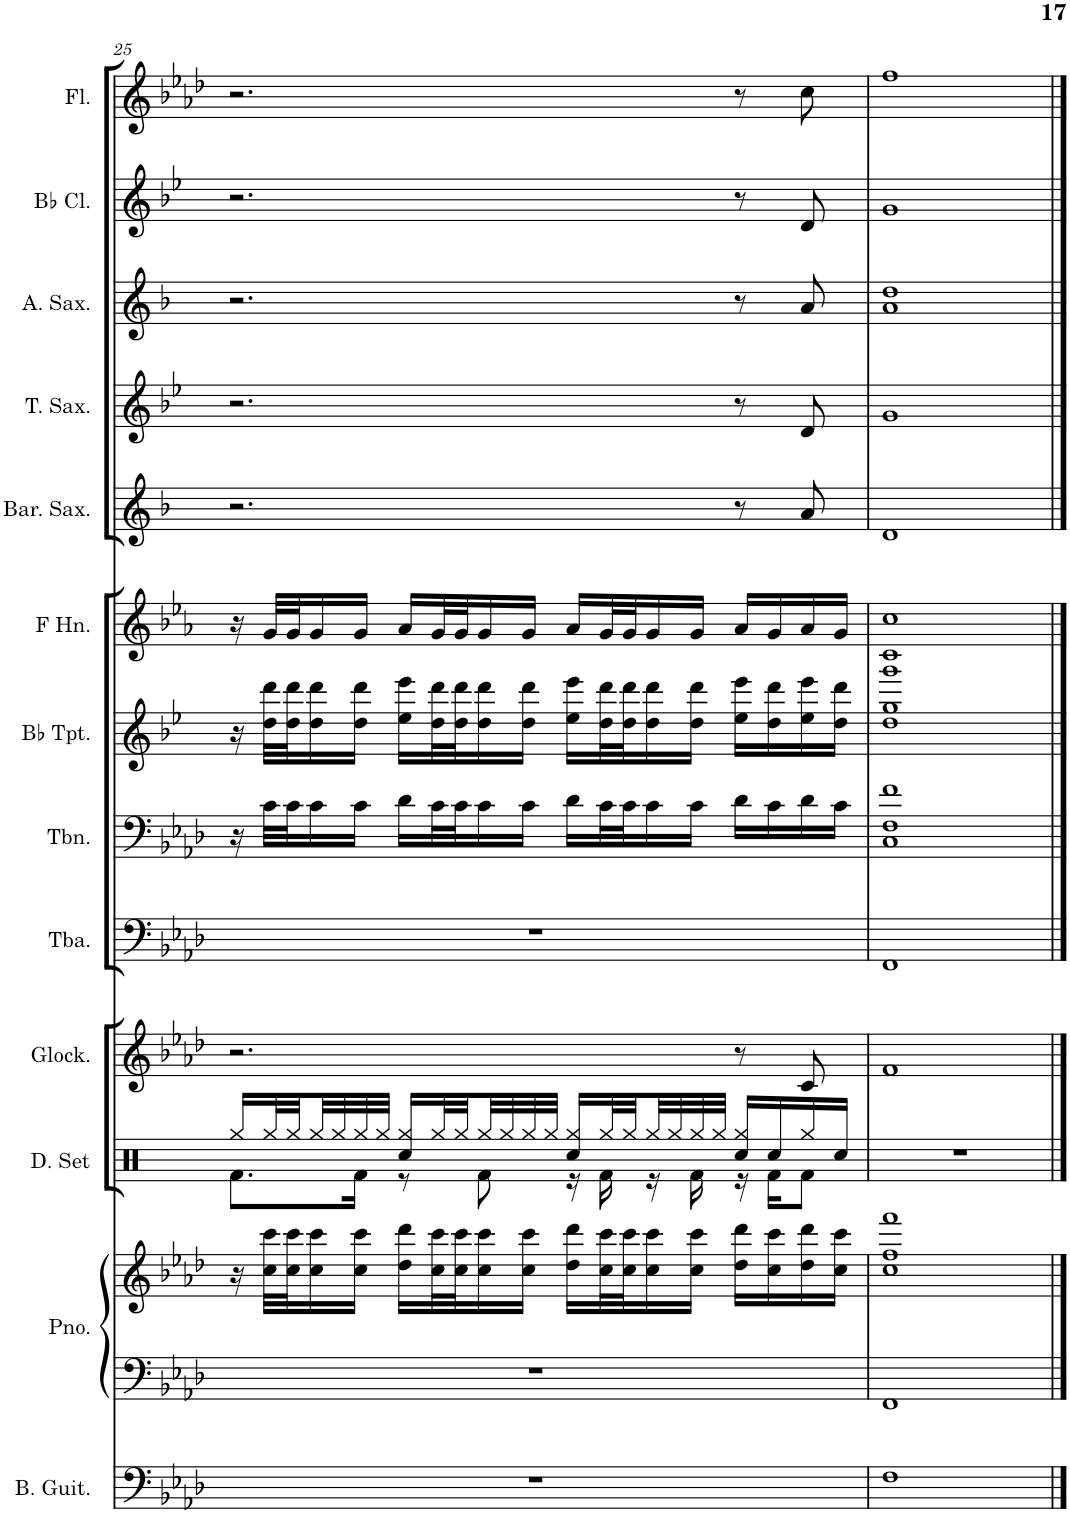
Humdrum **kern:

**kern	**kern	**kern	**kern	**kern	**kern	**kern	**kern	**kern	**kern	**kern	**kern	**kern
*part12	*part11	*part11	*part10	*part9	*part8	*part7	*part6	*part5	*part4	*part3	*part2	*part1
*staff13	*staff12	*staff11	*staff10	*staff9	*staff8	*staff7	*staff6	*staff5	*staff4	*staff3	*staff2	*staff1
*I"Bass Guitar	*I"Piano	*	*I"Glockenspiel	*I"Tuba	*I"Trombone	*I"Bb Trumpet	*I"Horn in F	*I"Baritone Saxophone	*I"Tenor Saxophone	*I"Alto Saxophone	*I"Bb Clarinet	*I"Flute
*I'B. Guit.	*I'Pno.	*	*I'Glock.	*I'Tba.	*I'Tbn.	*I'Bb Tpt.	*	*I'Bar. Sax.	*I'T. Sax.	*I'A. Sax.	*I'Bb Cl.	*I'Fl.
!!LO:PB:g=z
*clefF4	*clefF4	*clefG2	*clefG2	*clefF4	*clefF4	*clefG2	*clefG2	*clefG2	*clefG2	*clefG2	*clefG2	*clefG2
*Trd7c12	*	*	*Trd-14c-24	*	*	*Trd1c2	*Trd4c7	*Trd12c21	*Trd8c14	*Trd5c9	*Trd1c2	*
*k[b-e-a-d-]	*k[b-e-a-d-]	*k[b-e-a-d-]	*k[b-e-a-d-]	*k[b-e-a-d-]	*k[b-e-a-d-]	*k[b-e-]	*k[b-e-a-]	*k[b-]	*k[b-e-]	*k[b-]	*k[b-e-]	*k[b-e-a-d-]
*M4/4	*M4/4	*M4/4	*M4/4	*M4/4	*M4/4	*M4/4	*M4/4	*M4/4	*M4/4	*M4/4	*M4/4	*M4/4
=25	=25	=25	=25	=25	=25	=25	=25	=25	=25	=25	=25	=25
1r	1r	16r	2.r	1r	16r	16r	16r	2.r	2.r	2.r	2.r	2.r
.	.	32cc\ 32ccc\LLL	.	.	32c\LLL	32dd\ 32ddd\LLL	32g/LLL	.	.	.	.	.
.	.	32cc\ 32ccc\J	.	.	32c\J	32dd\ 32ddd\J	32g/J	.	.	.	.	.
.	.	16cc\ 16ccc\	.	.	16c\	16dd\ 16ddd\	16g/	.	.	.	.	.
.	.	16cc\ 16ccc\JJ	.	.	16c\JJ	16dd\ 16ddd\JJ	16g/JJ	.	.	.	.	.
.	.	16dd-\ 16ddd-\LL	.	.	16d-\LL	16ee-\ 16eee-\LL	16a-/LL	.	.	.	.	.
.	.	32cc\ 32ccc\L	.	.	32c\L	32dd\ 32ddd\L	32g/L	.	.	.	.	.
.	.	32cc\ 32ccc\J	.	.	32c\J	32dd\ 32ddd\J	32g/J	.	.	.	.	.
.	.	16cc\ 16ccc\	.	.	16c\	16dd\ 16ddd\	16g/	.	.	.	.	.
.	.	16cc\ 16ccc\JJ	.	.	16c\JJ	16dd\ 16ddd\JJ	16g/JJ	.	.	.	.	.
.	.	16dd-\ 16ddd-\LL	.	.	16d-\LL	16ee-\ 16eee-\LL	16a-/LL	.	.	.	.	.
.	.	32cc\ 32ccc\L	.	.	32c\L	32dd\ 32ddd\L	32g/L	.	.	.	.	.
.	.	32cc\ 32ccc\J	.	.	32c\J	32dd\ 32ddd\J	32g/J	.	.	.	.	.
.	.	16cc\ 16ccc\	.	.	16c\	16dd\ 16ddd\	16g/	.	.	.	.	.
.	.	16cc\ 16ccc\JJ	.	.	16c\JJ	16dd\ 16ddd\JJ	16g/JJ	.	.	.	.	.
.	.	16dd-\ 16ddd-\LL	8r	.	16d-\LL	16ee-\ 16eee-\LL	16a-/LL	8r	8r	8r	8r	8r
.	.	16cc\ 16ccc\	.	.	16c\	16dd\ 16ddd\	16g/	.	.	.	.	.
.	.	16dd-\ 16ddd-\	8c/	.	16d-\	16ee-\ 16eee-\	16a-/	8a/	8d/	8a/	8d/	8cc\
.	.	16cc\ 16ccc\JJ	.	.	16c\JJ	16dd\ 16ddd\JJ	16g/JJ	.	.	.	.	.
=26	=26	=26	=26	=26	=26	=26	=26	=26	=26	=26	=26	=26
1F	1FF	1cc 1ff 1fff	1f	1FF	1C 1F 1f	1dd 1gg 1ggg	1c 1cc	1d	1g	1a 1dd	1g	1ff
==	==	==	==	==	==	==	==	==	==	==	==	==
*-	*-	*-	*-	*-	*-	*-	*-	*-	*-	*-	*-	*-
